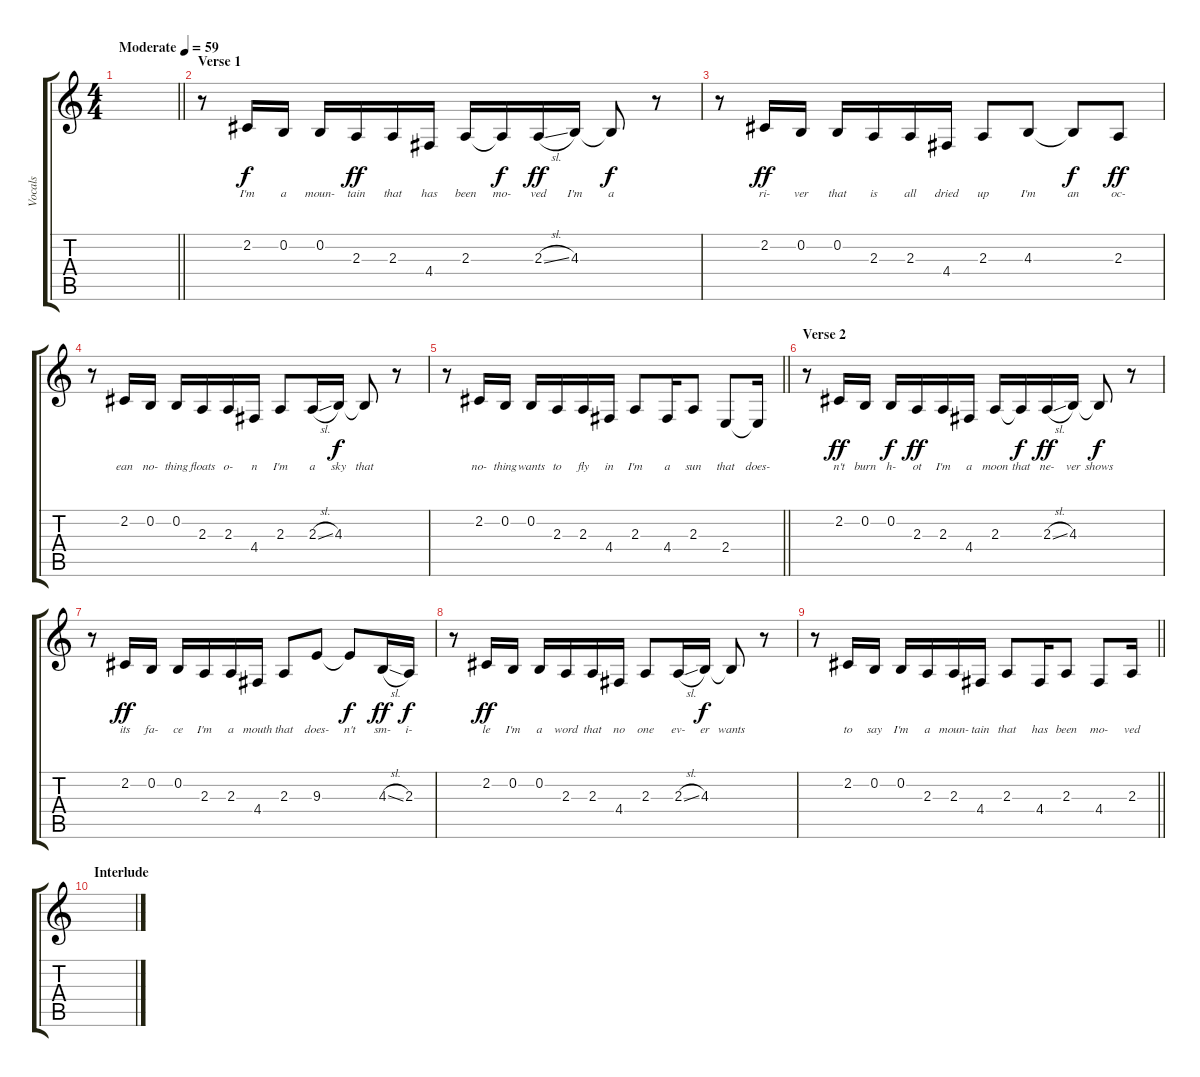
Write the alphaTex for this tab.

\track ("Vocals" "Vocals") {instrument oboe}
\staff {score tabs}
\tuning (E4 B3 G3 D3 A2 E2) {hide}
\ts (4 4)
\tempo (59 "Moderate")
\clef g2
\barLineRight lightlight
\ks c
|
\section ("" "Verse 1")
r.8 2.2.16{lyrics (0 "I'm") lyrics (1 "") lyrics (2 "") lyrics (3 "") lyrics (4 "")} 0.2.16{lyrics (0 "a") lyrics (1 "") lyrics (2 "") lyrics (3 "") lyrics (4 "")} 0.2.16{lyrics (0 "moun-") lyrics (1 "") lyrics (2 "") lyrics (3 "") lyrics (4 "") dy f} 2.3.16{lyrics (0 "tain") lyrics (1 "") lyrics (2 "") lyrics (3 "") lyrics (4 "") dy ff} 2.3.16{lyrics (0 "that") lyrics (1 "") lyrics (2 "") lyrics (3 "") lyrics (4 "")} 4.4.16{lyrics (0 "has") lyrics (1 "") lyrics (2 "") lyrics (3 "") lyrics (4 "")} 2.3.16{lyrics (0 "been") lyrics (1 "") lyrics (2 "") lyrics (3 "") lyrics (4 "")} 2.3{t}.16{lyrics (0 "mo-") lyrics (1 "") lyrics (2 "") lyrics (3 "") lyrics (4 "") dy f} 2.3{sl}.16{lyrics (0 "ved") lyrics (1 "") lyrics (2 "") lyrics (3 "") lyrics (4 "") dy ff} 4.3.16{lyrics (0 "I'm") lyrics (1 "") lyrics (2 "") lyrics (3 "") lyrics (4 "")} 4.3{t}.8{lyrics (0 "a") lyrics (1 "") lyrics (2 "") lyrics (3 "") lyrics (4 "") dy f} r.8 |
r.8 2.2.16{lyrics (0 "ri-") lyrics (1 "") lyrics (2 "") lyrics (3 "") lyrics (4 "") dy ff} 0.2.16{lyrics (0 "ver") lyrics (1 "") lyrics (2 "") lyrics (3 "") lyrics (4 "")} 0.2.16{lyrics (0 "that") lyrics (1 "") lyrics (2 "") lyrics (3 "") lyrics (4 "")} 2.3.16{lyrics (0 "is") lyrics (1 "") lyrics (2 "") lyrics (3 "") lyrics (4 "")} 2.3.16{lyrics (0 "all") lyrics (1 "") lyrics (2 "") lyrics (3 "") lyrics (4 "")} 4.4.16{lyrics (0 "dried") lyrics (1 "") lyrics (2 "") lyrics (3 "") lyrics (4 "")} 2.3.8{lyrics (0 "up") lyrics (1 "") lyrics (2 "") lyrics (3 "") lyrics (4 "")} 4.3.8{lyrics (0 "I'm") lyrics (1 "") lyrics (2 "") lyrics (3 "") lyrics (4 "")} 4.3{t}.8{lyrics (0 "an") lyrics (1 "") lyrics (2 "") lyrics (3 "") lyrics (4 "") dy f} 2.3.8{lyrics (0 "oc-") lyrics (1 "") lyrics (2 "") lyrics (3 "") lyrics (4 "") dy ff} |
r.8 2.2.16{lyrics (0 "ean") lyrics (1 "") lyrics (2 "") lyrics (3 "") lyrics (4 "")} 0.2.16{lyrics (0 "no-") lyrics (1 "") lyrics (2 "") lyrics (3 "") lyrics (4 "")} 0.2.16{lyrics (0 "thing") lyrics (1 "") lyrics (2 "") lyrics (3 "") lyrics (4 "")} 2.3.16{lyrics (0 "floats") lyrics (1 "") lyrics (2 "") lyrics (3 "") lyrics (4 "")} 2.3.16{lyrics (0 "o-") lyrics (1 "") lyrics (2 "") lyrics (3 "") lyrics (4 "")} 4.4.16{lyrics (0 "n") lyrics (1 "") lyrics (2 "") lyrics (3 "") lyrics (4 "")} 2.3.8{lyrics (0 "I'm") lyrics (1 "") lyrics (2 "") lyrics (3 "") lyrics (4 "")} 2.3{sl}.16{lyrics (0 "a") lyrics (1 "") lyrics (2 "") lyrics (3 "") lyrics (4 "")} 4.3.16{lyrics (0 "sky") lyrics (1 "") lyrics (2 "") lyrics (3 "") lyrics (4 "") dy f} 4.3{t}.8{lyrics (0 "that") lyrics (1 "") lyrics (2 "") lyrics (3 "") lyrics (4 "")} r.8 |
\barLineRight lightlight
r.8 2.2.16{lyrics (0 "no-") lyrics (1 "") lyrics (2 "") lyrics (3 "") lyrics (4 "")} 0.2.16{lyrics (0 "thing") lyrics (1 "") lyrics (2 "") lyrics (3 "") lyrics (4 "")} 0.2.16{lyrics (0 "wants") lyrics (1 "") lyrics (2 "") lyrics (3 "") lyrics (4 "")} 2.3.16{lyrics (0 "to") lyrics (1 "") lyrics (2 "") lyrics (3 "") lyrics (4 "")} 2.3.16{lyrics (0 "fly") lyrics (1 "") lyrics (2 "") lyrics (3 "") lyrics (4 "")} 4.4.16{lyrics (0 "in") lyrics (1 "") lyrics (2 "") lyrics (3 "") lyrics (4 "")} 2.3.8{lyrics (0 "I'm") lyrics (1 "") lyrics (2 "") lyrics (3 "") lyrics (4 "")} 4.4.16{lyrics (0 "a") lyrics (1 "") lyrics (2 "") lyrics (3 "") lyrics (4 "")} 2.3.8{lyrics (0 "sun") lyrics (1 "") lyrics (2 "") lyrics (3 "") lyrics (4 "")} 2.4.8{lyrics (0 "that") lyrics (1 "") lyrics (2 "") lyrics (3 "") lyrics (4 "")} 2.4{t}.16{lyrics (0 "does-") lyrics (1 "") lyrics (2 "") lyrics (3 "") lyrics (4 "")} |
\section ("" "Verse 2")
r.8 2.2.16{lyrics (0 "n't") lyrics (1 "") lyrics (2 "") lyrics (3 "") lyrics (4 "") dy ff} 0.2.16{lyrics (0 "burn") lyrics (1 "") lyrics (2 "") lyrics (3 "") lyrics (4 "")} 0.2.16{lyrics (0 "h-") lyrics (1 "") lyrics (2 "") lyrics (3 "") lyrics (4 "") dy f} 2.3.16{lyrics (0 "ot") lyrics (1 "") lyrics (2 "") lyrics (3 "") lyrics (4 "") dy ff} 2.3.16{lyrics (0 "I'm") lyrics (1 "") lyrics (2 "") lyrics (3 "") lyrics (4 "")} 4.4.16{lyrics (0 "a") lyrics (1 "") lyrics (2 "") lyrics (3 "") lyrics (4 "")} 2.3.16{lyrics (0 "moon") lyrics (1 "") lyrics (2 "") lyrics (3 "") lyrics (4 "")} 2.3{t}.16{lyrics (0 "that") lyrics (1 "") lyrics (2 "") lyrics (3 "") lyrics (4 "") dy f} 2.3{sl}.16{lyrics (0 "ne-") lyrics (1 "") lyrics (2 "") lyrics (3 "") lyrics (4 "") dy ff} 4.3.16{lyrics (0 "ver") lyrics (1 "") lyrics (2 "") lyrics (3 "") lyrics (4 "")} 4.3{t}.8{lyrics (0 "shows") lyrics (1 "") lyrics (2 "") lyrics (3 "") lyrics (4 "") dy f} r.8 |
r.8 2.2.16{lyrics (0 "its") lyrics (1 "") lyrics (2 "") lyrics (3 "") lyrics (4 "") dy ff} 0.2.16{lyrics (0 "fa-") lyrics (1 "") lyrics (2 "") lyrics (3 "") lyrics (4 "")} 0.2.16{lyrics (0 "ce") lyrics (1 "") lyrics (2 "") lyrics (3 "") lyrics (4 "")} 2.3.16{lyrics (0 "I'm") lyrics (1 "") lyrics (2 "") lyrics (3 "") lyrics (4 "")} 2.3.16{lyrics (0 "a") lyrics (1 "") lyrics (2 "") lyrics (3 "") lyrics (4 "")} 4.4.16{lyrics (0 "mouth") lyrics (1 "") lyrics (2 "") lyrics (3 "") lyrics (4 "")} 2.3.8{lyrics (0 "that") lyrics (1 "") lyrics (2 "") lyrics (3 "") lyrics (4 "")} 9.3.8{lyrics (0 "does-") lyrics (1 "") lyrics (2 "") lyrics (3 "") lyrics (4 "")} 9.3{t}.8{lyrics (0 "n't") lyrics (1 "") lyrics (2 "") lyrics (3 "") lyrics (4 "") dy f} 4.3{sl}.16{lyrics (0 "sm-") lyrics (1 "") lyrics (2 "") lyrics (3 "") lyrics (4 "") dy ff} 2.3.16{lyrics (0 "i-") lyrics (1 "") lyrics (2 "") lyrics (3 "") lyrics (4 "") dy f} |
r.8 2.2.16{lyrics (0 "le") lyrics (1 "") lyrics (2 "") lyrics (3 "") lyrics (4 "") dy ff} 0.2.16{lyrics (0 "I'm") lyrics (1 "") lyrics (2 "") lyrics (3 "") lyrics (4 "")} 0.2.16{lyrics (0 "a") lyrics (1 "") lyrics (2 "") lyrics (3 "") lyrics (4 "")} 2.3.16{lyrics (0 "word") lyrics (1 "") lyrics (2 "") lyrics (3 "") lyrics (4 "")} 2.3.16{lyrics (0 "that") lyrics (1 "") lyrics (2 "") lyrics (3 "") lyrics (4 "")} 4.4.16{lyrics (0 "no") lyrics (1 "") lyrics (2 "") lyrics (3 "") lyrics (4 "")} 2.3.8{lyrics (0 "one") lyrics (1 "") lyrics (2 "") lyrics (3 "") lyrics (4 "")} 2.3{sl}.16{lyrics (0 "ev-") lyrics (1 "") lyrics (2 "") lyrics (3 "") lyrics (4 "")} 4.3.16{lyrics (0 "er") lyrics (1 "") lyrics (2 "") lyrics (3 "") lyrics (4 "") dy f} 4.3{t}.8{lyrics (0 "wants") lyrics (1 "") lyrics (2 "") lyrics (3 "") lyrics (4 "")} r.8 |
\barLineRight lightlight
r.8 2.2.16{lyrics (0 "to") lyrics (1 "") lyrics (2 "") lyrics (3 "") lyrics (4 "")} 0.2.16{lyrics (0 "say") lyrics (1 "") lyrics (2 "") lyrics (3 "") lyrics (4 "")} 0.2.16{lyrics (0 "I'm") lyrics (1 "") lyrics (2 "") lyrics (3 "") lyrics (4 "")} 2.3.16{lyrics (0 "a") lyrics (1 "") lyrics (2 "") lyrics (3 "") lyrics (4 "")} 2.3.16{lyrics (0 "moun-") lyrics (1 "") lyrics (2 "") lyrics (3 "") lyrics (4 "")} 4.4.16{lyrics (0 "tain") lyrics (1 "") lyrics (2 "") lyrics (3 "") lyrics (4 "")} 2.3.8{lyrics (0 "that") lyrics (1 "") lyrics (2 "") lyrics (3 "") lyrics (4 "")} 4.4.16{lyrics (0 "has") lyrics (1 "") lyrics (2 "") lyrics (3 "") lyrics (4 "")} 2.3.8{lyrics (0 "been") lyrics (1 "") lyrics (2 "") lyrics (3 "") lyrics (4 "")} 4.4.8{lyrics (0 "mo-") lyrics (1 "") lyrics (2 "") lyrics (3 "") lyrics (4 "")} 2.3.16{lyrics (0 "ved") lyrics (1 "") lyrics (2 "") lyrics (3 "") lyrics (4 "")} |
\section ("" "Interlude")
